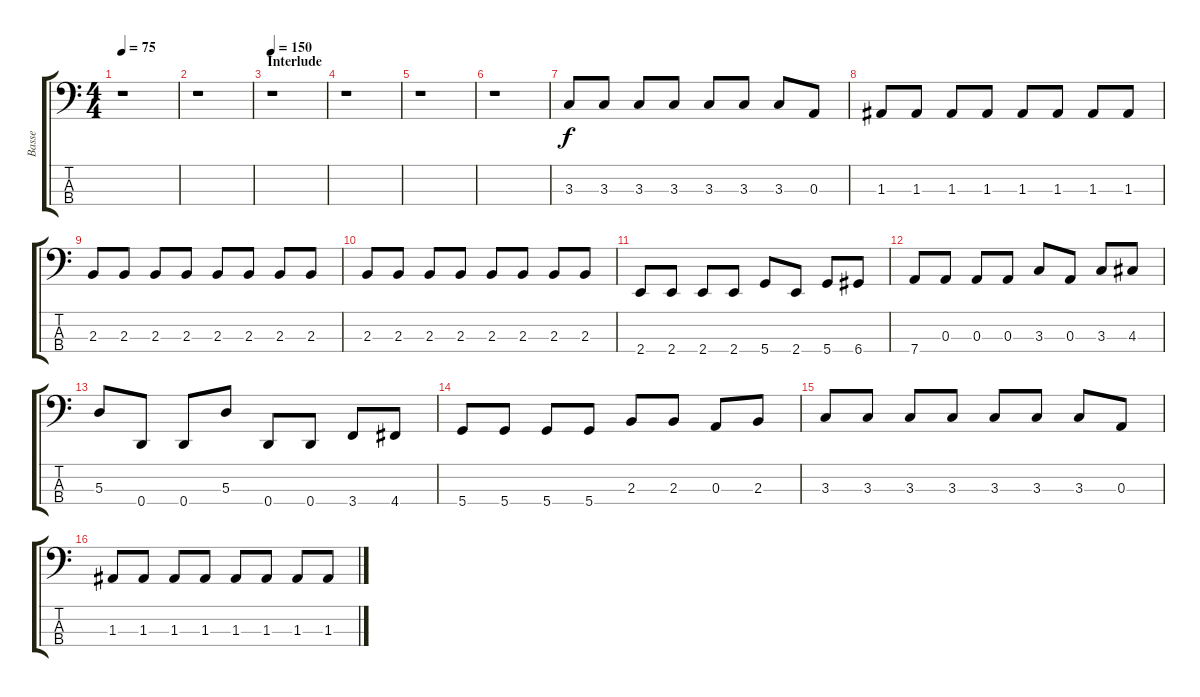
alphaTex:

\track ("Basse" "Basse") {instrument slapbass2}
\staff {score tabs}
\tuning (G2 D2 A1 D1) {hide}
\ts (4 4)
\tempo 75
\clef f4
\ks c
r.1{dy f} |
r.1 |
\section ("" "Interlude")
\tempo 150
r.1 |
r.1 |
r.1 |
r.1 |
3.3.8 3.3.8 3.3.8 3.3.8 3.3.8 3.3.8 3.3.8 0.3.8 |
1.3.8 1.3.8 1.3.8 1.3.8 1.3.8 1.3.8 1.3.8 1.3.8 |
2.3.8 2.3.8 2.3.8 2.3.8 2.3.8 2.3.8 2.3.8 2.3.8 |
2.3.8 2.3.8 2.3.8 2.3.8 2.3.8 2.3.8 2.3.8 2.3.8 |
2.4.8 2.4.8 2.4.8 2.4.8 5.4.8 2.4.8 5.4.8 6.4.8 |
7.4.8 0.3.8 0.3.8 0.3.8 3.3.8 0.3.8 3.3.8 4.3.8 |
5.3.8 0.4.8 0.4.8 5.3.8 0.4.8 0.4.8 3.4.8 4.4.8 |
5.4.8 5.4.8 5.4.8 5.4.8 2.3.8 2.3.8 0.3.8 2.3.8 |
3.3.8 3.3.8 3.3.8 3.3.8 3.3.8 3.3.8 3.3.8 0.3.8 |
1.3.8 1.3.8 1.3.8 1.3.8 1.3.8 1.3.8 1.3.8 1.3.8
